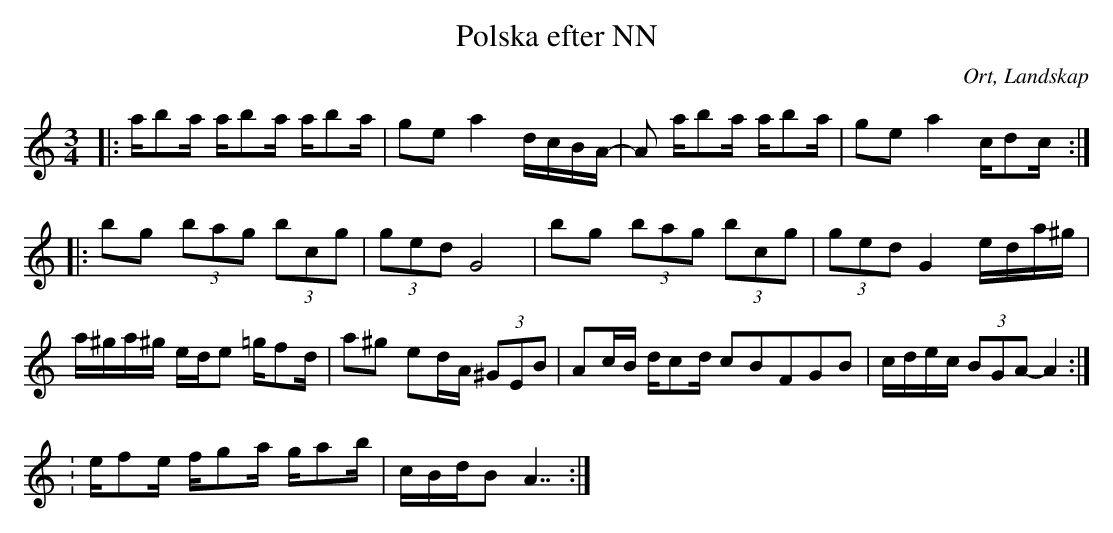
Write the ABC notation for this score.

X:1
T:Polska efter NN
O:Ort, Landskap
M:3/4
L:1/8
K:C
|: a/ba/ a/ba/ a/ba/ | ge a2 d/c/B/A/-| A a/ba/ a/ba/ | ge a2 c/dc/:|
|:bg (3bag (3bcg| (3ged G4 |bg (3bag (3bcg| (3ged G2 e/d/a/^g/| a/^g/a/^g/ e/d/e =g/fd/ |a^g ed/A/ (3^GEB| Ac/B/ d/cd/ c2/5B2/5F2/5G2/5B2/5|  c/d/e/c/ (3BGA-A2 :|
:e/fe/ f/ga/ g/ab/ | c/B/d/B A7/2:|
